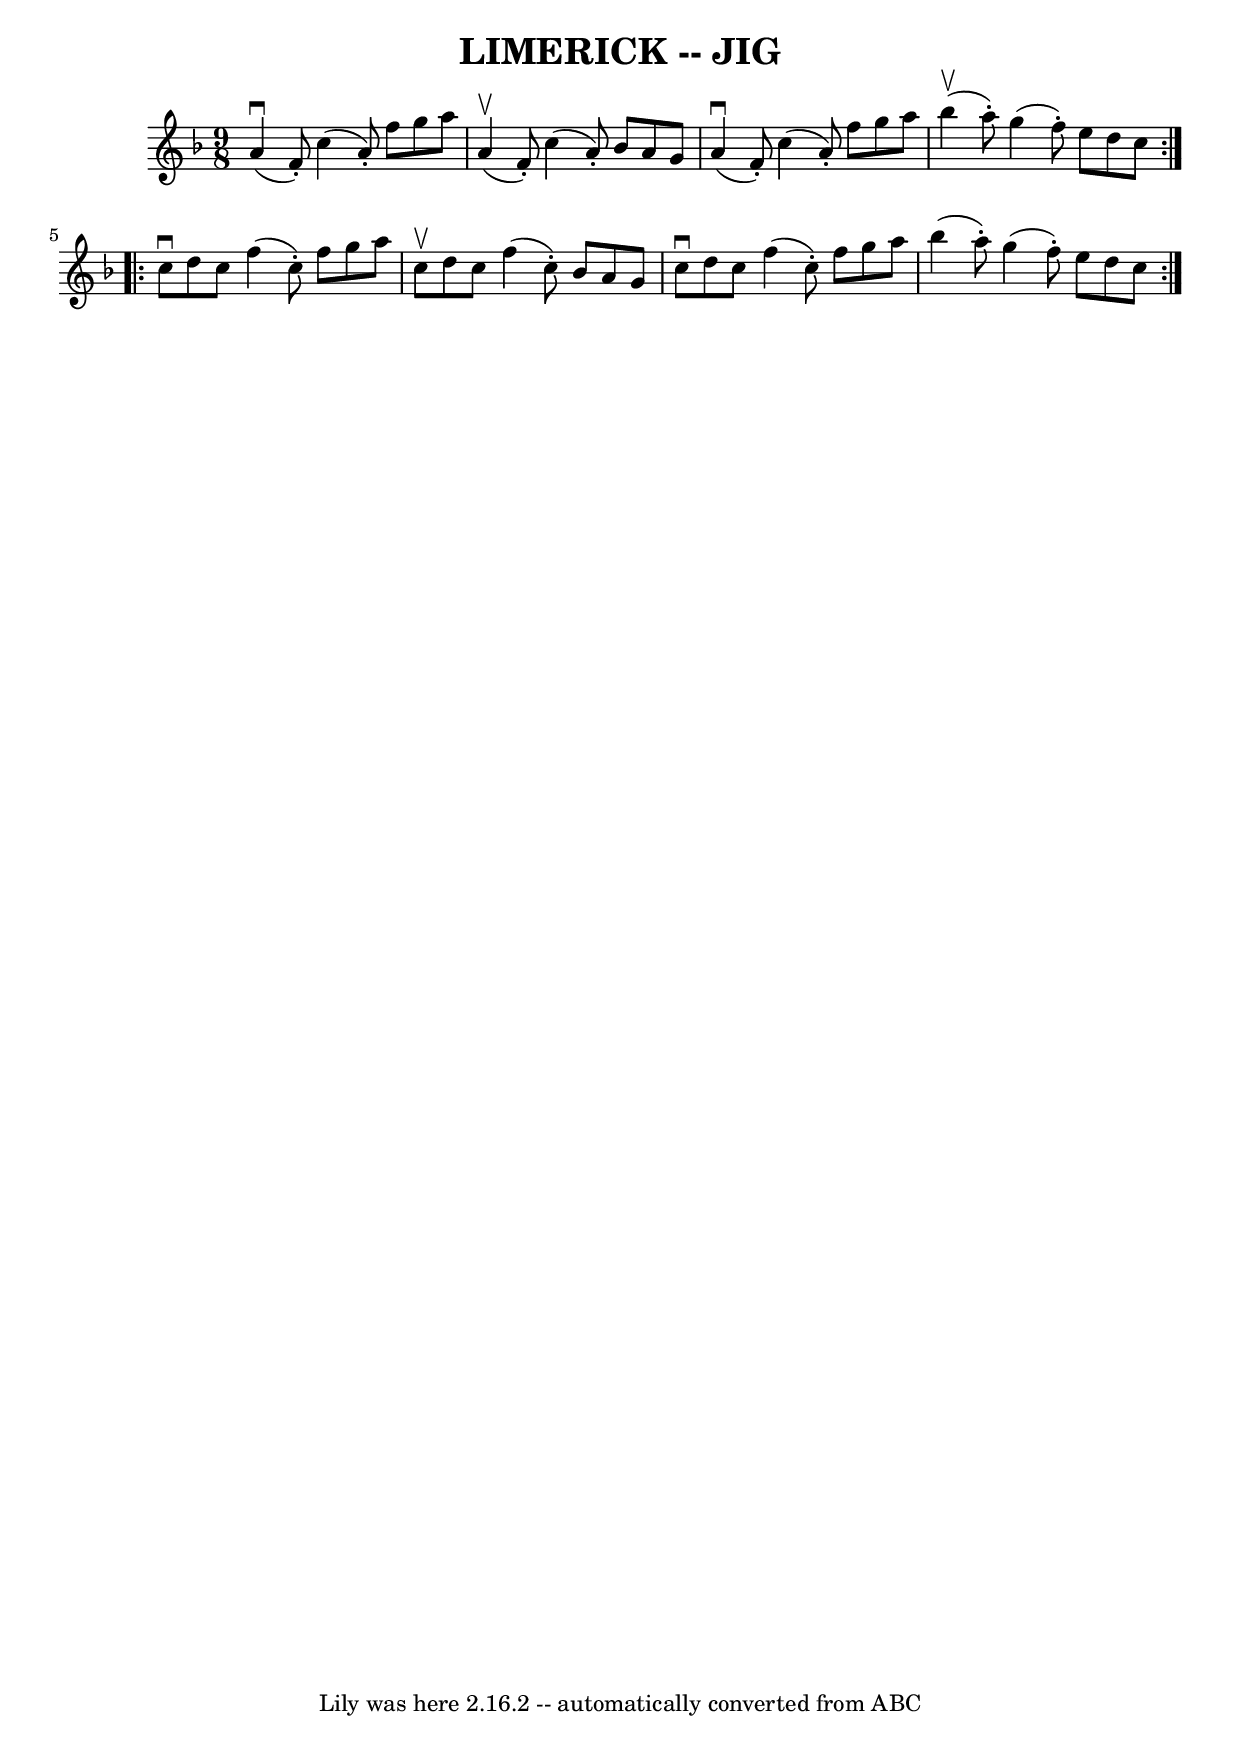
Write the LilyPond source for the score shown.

\version "2.16.2"
\include "Mammoth.ily"
\header {
	%% book = "Ryan's Mammoth Collection of Fiddle Tunes"
	crossRefNumber = "1"
	footnotes = ""
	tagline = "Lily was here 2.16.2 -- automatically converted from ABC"
	title = "LIMERICK -- JIG"
}
voicedefault =  {


\repeat volta 2 {
\time 9/8 
\key f \major a'4 (^\downbow f'8 -.) c''4 (a'8 -.)   
f''8 g''8 a''8    |
 a'4 (^\upbow f'8 -.) c''4 (a'8 -. 
-) bes'8 a'8 g'8        |
 a'4 (^\downbow f'8 -.) c''4 
(a'8 -.) f''8 g''8 a''8    |
 bes''4 (^\upbow a''8 -. 
-) g''4 (f''8 -.) e''8 d''8 c''8    }     \repeat volta 2 {   
c''8^\downbow d''8 c''8 f''4 (c''8 -.) f''8 g''8 a''8    
|
 c''8^\upbow d''8 c''8 f''4 (c''8 -.) bes'8 a'8    
g'8        |
 c''8^\downbow d''8 c''8 f''4 (c''8 -.)   
f''8 g''8 a''8    |
 bes''4 (a''8 -.) g''4 (f''8 -.)  
 e''8 d''8 c''8    }   
}

\score{
    <<

	\context Staff="default"
	{
	    \voicedefault 
	}

    >>
	\layout {
	}
	\midi {}
}
